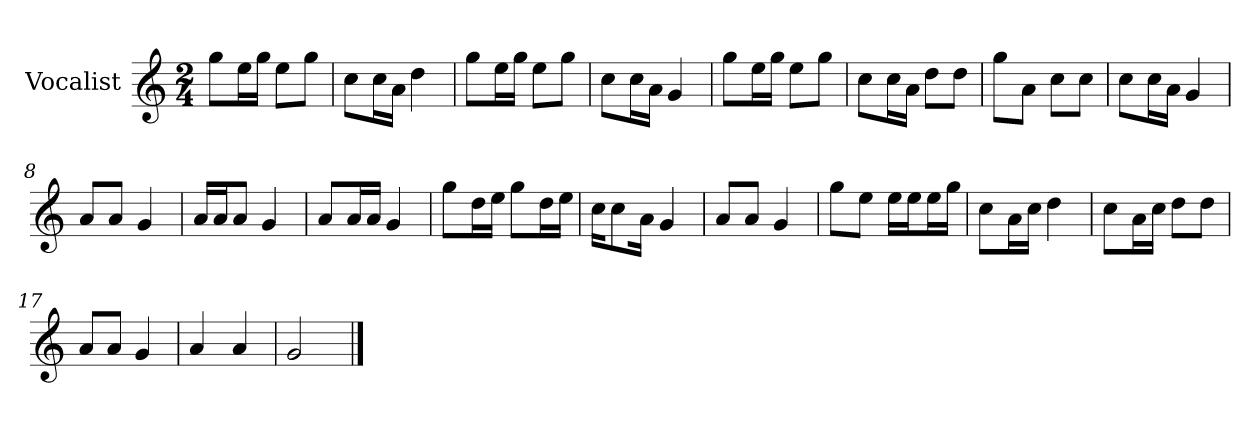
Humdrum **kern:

**kern
*part1
*staff1
*I"Vocalist
*k[]
*C:
*M2/4
=
8ggL
16eeL
16ggJJ
8eeL
8ggJ
=1
8ccL
16ccL
16aJJ
4dd
=2
8ggL
16eeL
16ggJJ
8eeL
8ggJ
=3
8ccL
16ccL
16aJJ
4g
=4
8ggL
16eeL
16ggJJ
8eeL
8ggJ
=5
8ccL
16ccL
16aJJ
8ddL
8ddJ
=6
8ggL
8aJ
8ccL
8ccJ
=7
8ccL
16ccL
16aJJ
4g
=8
8aL
8aJ
4g
=9
16aLL
16aJ
8aJ
4g
=10
8aL
16aL
16aJJ
4g
=11
8ggL
16ddL
16eeJJ
8ggL
16ddL
16eeJJ
=12
16ccKL
8cc
16aJk
4g
=13
8aL
8aJ
4g
=14
8ggL
8eeJ
16eeLL
16eeJ
16eeL
16ggJJ
=15
8ccL
16aL
16ccJJ
4dd
=16
8ccL
16aL
16ccJJ
8ddL
8ddJ
=17
8aL
8aJ
4g
=18
4a
4a
=19
2g
==
*-
